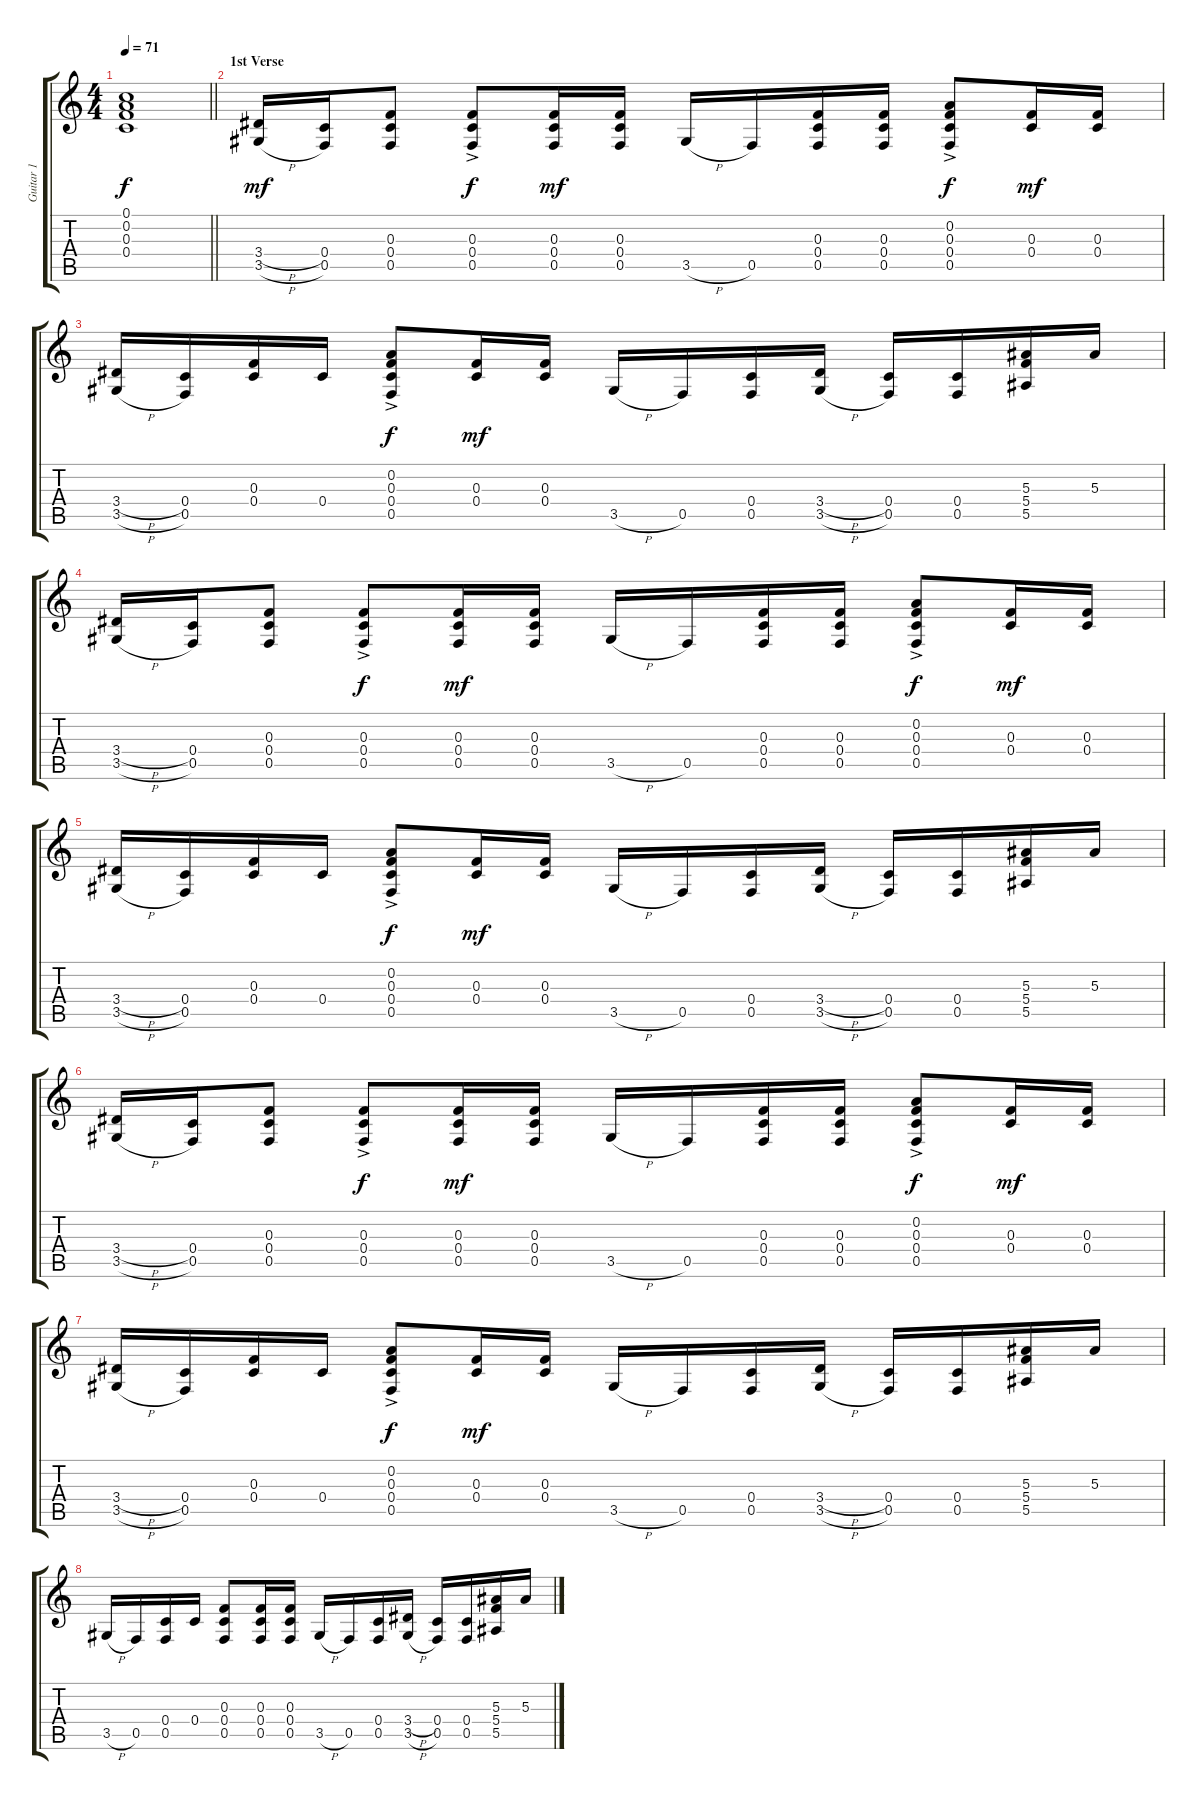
\track ("Guitar 1" "Guitar 1") {instrument electricguitarclean}
\staff {score tabs}
\tuning (C4 A3 F3 C3 F2 C2) {hide}
\ts (4 4)
\tempo 71
\clef g2
\barLineRight lightlight
\ks c
(0.1{t} 0.2{t} 0.3{t} 0.4{t}).1{dy f} |
\section ("" "1st Verse")
(3.4{h} 3.5{h}).16{dy mf} (0.4 0.5).16 (0.3 0.4 0.5).8 (0.3{ac} 0.4{ac} 0.5{ac}).8{dy f} (0.3 0.4 0.5).16{dy mf} (0.3 0.4 0.5).16 3.5{h}.16 0.5.16 (0.3 0.4 0.5).16 (0.3 0.4 0.5).16 (0.2{ac} 0.3{ac} 0.4{ac} 0.5{ac}).8{dy f} (0.3 0.4).16{dy mf} (0.3 0.4).16 |
(3.4{h} 3.5{h}).16 (0.4 0.5).16 (0.3 0.4).16 0.4.16 (0.2{ac} 0.3{ac} 0.4{ac} 0.5{ac}).8{dy f} (0.3 0.4).16{dy mf} (0.3 0.4).16 3.5{h}.16 0.5.16 (0.4 0.5).16 (3.4{h} 3.5{h}).16 (0.4 0.5).16 (0.4 0.5).16 (5.3 5.4 5.5).16 5.3.16 |
(3.4{h} 3.5{h}).16 (0.4 0.5).16 (0.3 0.4 0.5).8 (0.3{ac} 0.4{ac} 0.5{ac}).8{dy f} (0.3 0.4 0.5).16{dy mf} (0.3 0.4 0.5).16 3.5{h}.16 0.5.16 (0.3 0.4 0.5).16 (0.3 0.4 0.5).16 (0.2{ac} 0.3{ac} 0.4{ac} 0.5{ac}).8{dy f} (0.3 0.4).16{dy mf} (0.3 0.4).16 |
(3.4{h} 3.5{h}).16 (0.4 0.5).16 (0.3 0.4).16 0.4.16 (0.2{ac} 0.3{ac} 0.4{ac} 0.5{ac}).8{dy f} (0.3 0.4).16{dy mf} (0.3 0.4).16 3.5{h}.16 0.5.16 (0.4 0.5).16 (3.4{h} 3.5{h}).16 (0.4 0.5).16 (0.4 0.5).16 (5.3 5.4 5.5).16 5.3.16 |
(3.4{h} 3.5{h}).16 (0.4 0.5).16 (0.3 0.4 0.5).8 (0.3{ac} 0.4{ac} 0.5{ac}).8{dy f} (0.3 0.4 0.5).16{dy mf} (0.3 0.4 0.5).16 3.5{h}.16 0.5.16 (0.3 0.4 0.5).16 (0.3 0.4 0.5).16 (0.2{ac} 0.3{ac} 0.4{ac} 0.5{ac}).8{dy f} (0.3 0.4).16{dy mf} (0.3 0.4).16 |
(3.4{h} 3.5{h}).16 (0.4 0.5).16 (0.3 0.4).16 0.4.16 (0.2{ac} 0.3{ac} 0.4{ac} 0.5{ac}).8{dy f} (0.3 0.4).16{dy mf} (0.3 0.4).16 3.5{h}.16 0.5.16 (0.4 0.5).16 (3.4{h} 3.5{h}).16 (0.4 0.5).16 (0.4 0.5).16 (5.3 5.4 5.5).16 5.3.16 |
3.5{h}.16 0.5.16 (0.4 0.5).16 0.4.16 (0.3 0.4 0.5).8 (0.3 0.4 0.5).16 (0.3 0.4 0.5).16 3.5{h}.16 0.5.16 (0.4 0.5).16 (3.4{h} 3.5{h}).16 (0.4 0.5).16 (0.4 0.5).16 (5.3 5.4 5.5).16 5.3.16
